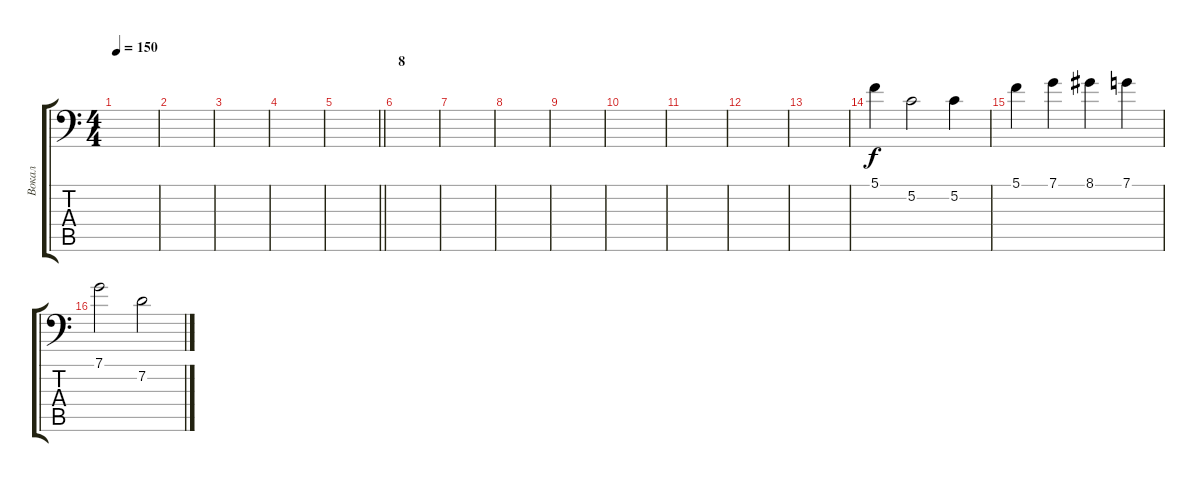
\track ("Вокал" "Вокал") {instrument flute}
\staff {score tabs}
\tuning (C4 G3 Eb3 Bb2 F2 Bb1) {hide}
\ts (4 4)
\tempo 150
\clef f4
\ks c
|
|
|
|
\barLineRight lightlight
|
\section ("" "8")
|
|
|
|
|
|
|
|
5.1.4 5.2.2 5.2.4 |
5.1.4 7.1.4 8.1.4 7.1.4 |
7.1.2 7.2.2
